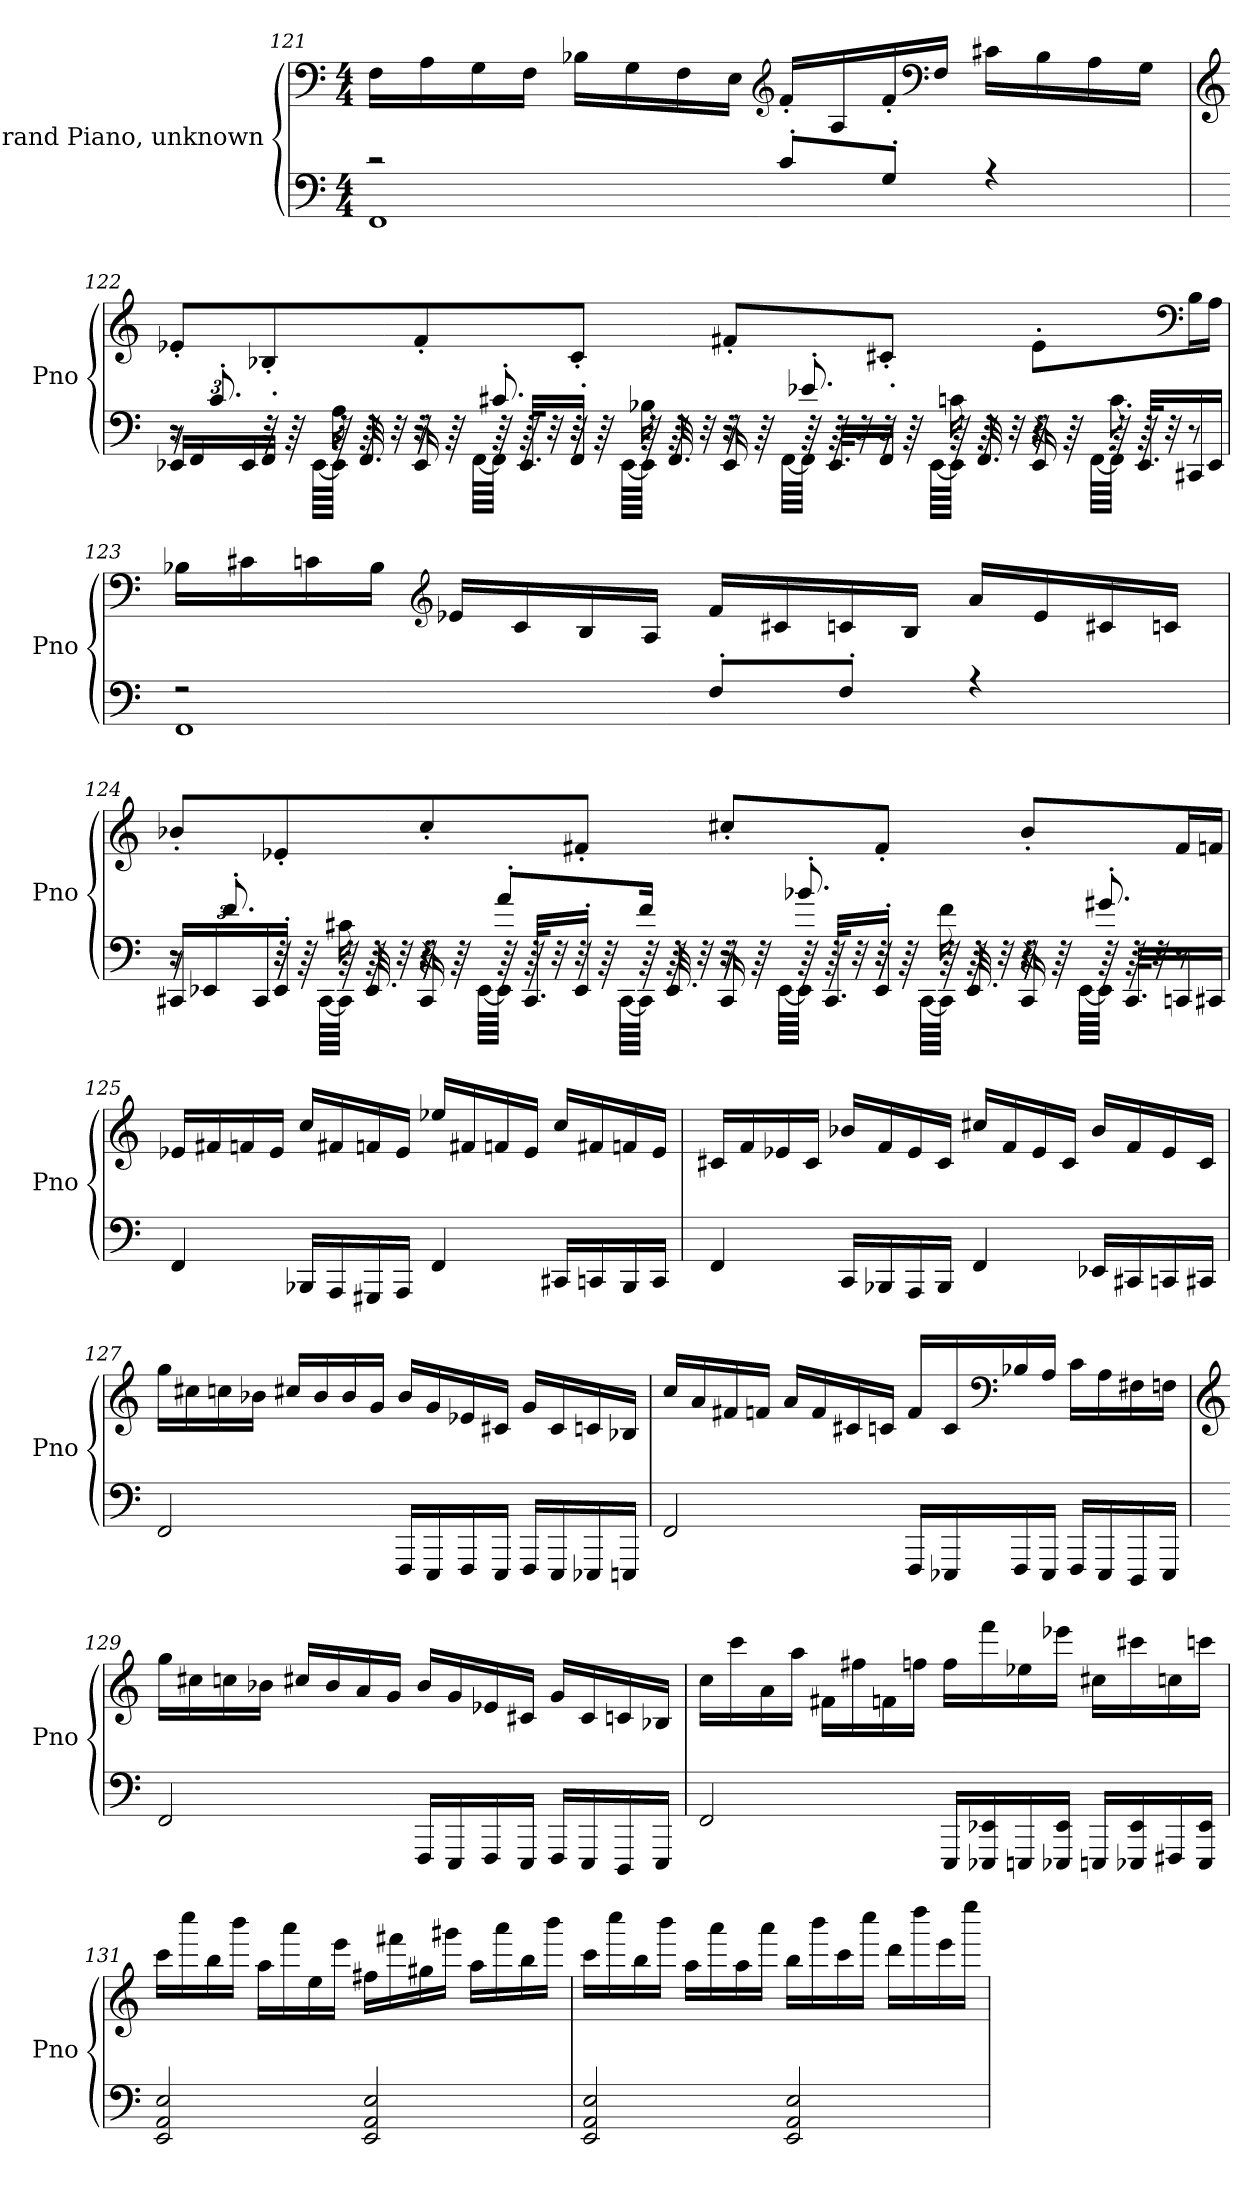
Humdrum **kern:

**kern	**kern
*part1	*part1
*staff2	*staff1
*I"Grand Piano, unknown	*
*I'Pno	*
*clefF4	*clefF4
*k[]	*k[]
*M4/4	*M4/4
=121	=121
*^	*
2r	1FF	16F\LL
.	.	16A\
.	.	16G\
.	.	16F\JJ
.	.	16B-X\LL
.	.	16G\
.	.	16F\
.	.	16E\JJ
*	*	*clefG2
8c'/L	.	16f'/LL
.	.	16A/
8G'/J	.	16f'/
*	*	*clefF4
.	.	16F/JJ
4r	.	16c#X\LL
.	.	16B-\
.	.	16A\
.	.	16G\JJ
*v	*v	*
!!LO:LB:g=z
=122	=122
*	*clefG2
*^	*
*	*^	*
*	*	*Xbrackettup	*
*	*	*^	*
16r	8r	24EE-X/LL	8r	8e-X'/L
.	.	24FF/	.	.
8.c'/	.	.	.	.
.	.	24EE-/	.	.
.	16r	16FF'/JJ	32r	8B-X'/
.	.	.	64r	.
.	.	.	[64EE-\LLLL	.
.	16A\	64r	64EE-\JJJJ]	.
.	.	32.FF/	64r	.
.	.	.	32r	.
16r	8r	16EE-'/	32r	8f'/
.	.	.	64r	.
.	.	.	[64FF\LLLL	.
8.c#X'/	.	64r	64FF\JJJJ]	.
.	.	32.EE-/KLL	64r	.
.	.	.	32r	.
.	16r	16FF'/JJ	32r	8c'/J
.	.	.	64r	.
.	.	.	[64EE-\LLLL	.
.	16B-X\	64r	64EE-\JJJJ]	.
.	.	32.FF/	64r	.
.	.	.	32r	.
16r	8r	16EE-'/	32r	8f#X'/L
.	.	.	64r	.
.	.	.	[64FF\LLLL	.
8.e-X'/	.	64r	64FF\JJJJ]	.
.	.	32.EE-/KLL	64r	.
.	.	.	32r	.
.	16r	16FF'/JJ	32r	8c#X'/J
.	.	.	64r	.
.	.	.	[64EE-\LLLL	.
.	16cn\	64r	64EE-\JJJJ]	.
.	.	32.FF/	64r	.
.	.	.	32r	.
4r	16r	16EE-'/	32r	8e-'\L
.	.	.	64r	.
.	.	.	[64FF\LLLL	.
.	8.c'\	64r	64FF\JJJJ]	.
.	.	32.EE-/KLL	64r	.
.	.	.	32r	.
*	*	*	*	*clefF4
.	.	16CC#X/	8r	16B-\L
.	.	16EE-/JJ	.	16A\JJ
*	*v	*v	*v	*
!!LO:LB:g=z
=123	=123	=123
2r	1FF	16B-X\LL
.	.	16c#X\
.	.	16cn\
.	.	16B-\JJ
*	*	*clefG2
.	.	16e-X/LL
.	.	16c/
.	.	16B-/
.	.	16A/JJ
8F'/L	.	16f/LL
.	.	16c#X/
8F'/J	.	16cn/
.	.	16B-/JJ
4r	.	16a/LL
.	.	16e-/
.	.	16c#X/
.	.	16cn/JJ
!!LO:LB:g=z
=124	=124	=124
*^	*^	*
16r	8r	24CC#X/LL	8r	8b-X'/L
.	.	24EE-X/	.	.
8.f'/	.	.	.	.
.	.	24CC#/	.	.
.	16r	16EE-'/JJ	32r	8e-X'/
.	.	.	64r	.
.	.	.	[64CC#\LLLL	.
.	16c#X\	64r	64CC#\JJJJ]	.
.	.	32.EE-/	64r	.
.	.	.	32r	.
16r	4r	16CC#'/	32r	8cc'/
.	.	.	64r	.
.	.	.	[64EE-\LLLL	.
8a'/L	.	64r	64EE-\JJJJ]	.
.	.	32.CC#/KLL	64r	.
.	.	.	32r	.
.	.	16EE-'/JJ	32r	8f#X'/J
.	.	.	64r	.
.	.	.	[64CC#\LLLL	.
16f/Jk	.	64r	64CC#\JJJJ]	.
.	.	32.EE-/	64r	.
.	.	.	32r	.
16r	8r	16CC#'/	32r	8cc#X'/L
.	.	.	64r	.
.	.	.	[64EE-\LLLL	.
8.b-X'/	.	64r	64EE-\JJJJ]	.
.	.	32.CC#/KLL	64r	.
.	.	.	32r	.
.	16r	16EE-'/JJ	32r	8f#'/J
.	.	.	64r	.
.	.	.	[64CC#\LLLL	.
.	16f\	64r	64CC#\JJJJ]	.
.	.	32.EE-/	64r	.
.	.	.	32r	.
16r	4r	16CC#'/	32r	8b-'/L
.	.	.	64r	.
.	.	.	[64EE-\LLLL	.
8.g#X'/	.	64r	64EE-\JJJJ]	.
.	.	32.CC#/KLL	64r	.
.	.	.	32r	.
.	.	16CCn/	8r	16f#/L
.	.	16CC#X/JJ	.	16fn/JJ
*v	*v	*v	*v	*
!!LO:LB:g=z
=125	=125
4FF/	16e-X/LL
.	16f#X/
.	16fn/
.	16e-/JJ
16BBB-X/LL	16cc/LL
16AAA/	16f#X/
16GGG#X/	16fn/
16AAA/JJ	16e-/JJ
4FF/	16ee-X/LL
.	16f#X/
.	16fn/
.	16e-/JJ
16CC#X/LL	16cc/LL
16CCn/	16f#X/
16BBB-/	16fn/
16CC/JJ	16e-/JJ
=126	=126
4FF/	16c#X/LL
.	16f/
.	16e-X/
.	16c#/JJ
16CC/LL	16b-X/LL
16BBB-X/	16f/
16AAA/	16e-/
16BBB-/JJ	16c#/JJ
4FF/	16cc#X/LL
.	16f/
.	16e-/
.	16c#/JJ
16EE-X/LL	16b-/LL
16CC#X/	16f/
16CCn/	16e-/
16CC#X/JJ	16c#/JJ
!!LO:LB:g=z
=127	=127
2FF/	16gg\LL
.	16cc#X\
.	16ccn\
.	16b-X\JJ
.	16cc#X/LL
.	16b-/
.	16b-/
.	16g/JJ
16FFF/LL	16b-/LL
16EEE/	16g/
16FFF/	16e-X/
16EEE/JJ	16c#X/JJ
16FFF/LL	16g/LL
16EEE/	16c#/
16EEE-X/	16cn/
16EEEn/JJ	16B-X/JJ
=128	=128
2FF/	16cc/LL
.	16a/
.	16f#X/
.	16fn/JJ
.	16a/LL
.	16f/
.	16c#X/
.	16cn/JJ
16FFF/LL	16f/LL
16EEE-X/	16c/
*	*clefF4
16FFF/	16B-X/
16EEE-/JJ	16A/JJ
16FFF/LL	16c\LL
16EEE-/	16A\
16DDD/	16F#X\
16EEE-/JJ	16Fn\JJ
!!LO:PB:g=z
=129	=129
*	*clefG2
2FF/	16gg\LL
.	16cc#X\
.	16ccn\
.	16b-X\JJ
.	16cc#X/LL
.	16b-/
.	16a/
.	16g/JJ
16FFF/LL	16b-/LL
16EEE/	16g/
16FFF/	16e-X/
16EEE/JJ	16c#X/JJ
16FFF/LL	16g/LL
16EEE/	16c#/
16DDD/	16cn/
16EEE/JJ	16B-X/JJ
!!LO:LB:g=z
=130	=130
2FF/	16cc\LL
.	16ccc\
.	16a\
.	16aa\JJ
.	16f#X\LL
.	16ff#X\
.	16fn\
.	16ffn\JJ
16EEE/LL	16ff\LL
16EEE-X/ 16EE-X/	16fff\
16EEEn/	16ee-X\
16EEE-X/ 16EE-/JJ	16eee-X\JJ
16EEEn/LL	16cc#X\LL
16EEE-X/ 16EE-/	16ccc#X\
16FFF#X/	16ccn\
16EEE-/ 16EE-/JJ	16cccn\JJ
!!LO:LB:g=z
=131	=131
2EE/ 2AA/ 2E/	16ccc\LL
.	16cccc\
.	16bb\
.	16bbb\JJ
.	16aa\LL
.	16aaa\
.	16ee\
.	16eee\JJ
2EE/ 2AA/ 2E/	16ff#X\LL
.	16fff#X\
.	16gg#X\
.	16ggg#X\JJ
.	16aa\LL
.	16aaa\
.	16bb\
.	16bbb\JJ
=132	=132
2EE/ 2AA/ 2E/	16ccc\LL
.	16cccc\
.	16bb\
.	16bbb\JJ
.	16aa\LL
.	16aaa\
.	16aa\
.	16aaa\JJ
2EE/ 2AA/ 2E/	16bb\LL
.	16bbb\
.	16ccc\
.	16cccc\JJ
.	16ddd\LL
.	16dddd\
.	16eee\
.	16eeee\JJ
=	=
*-	*-
